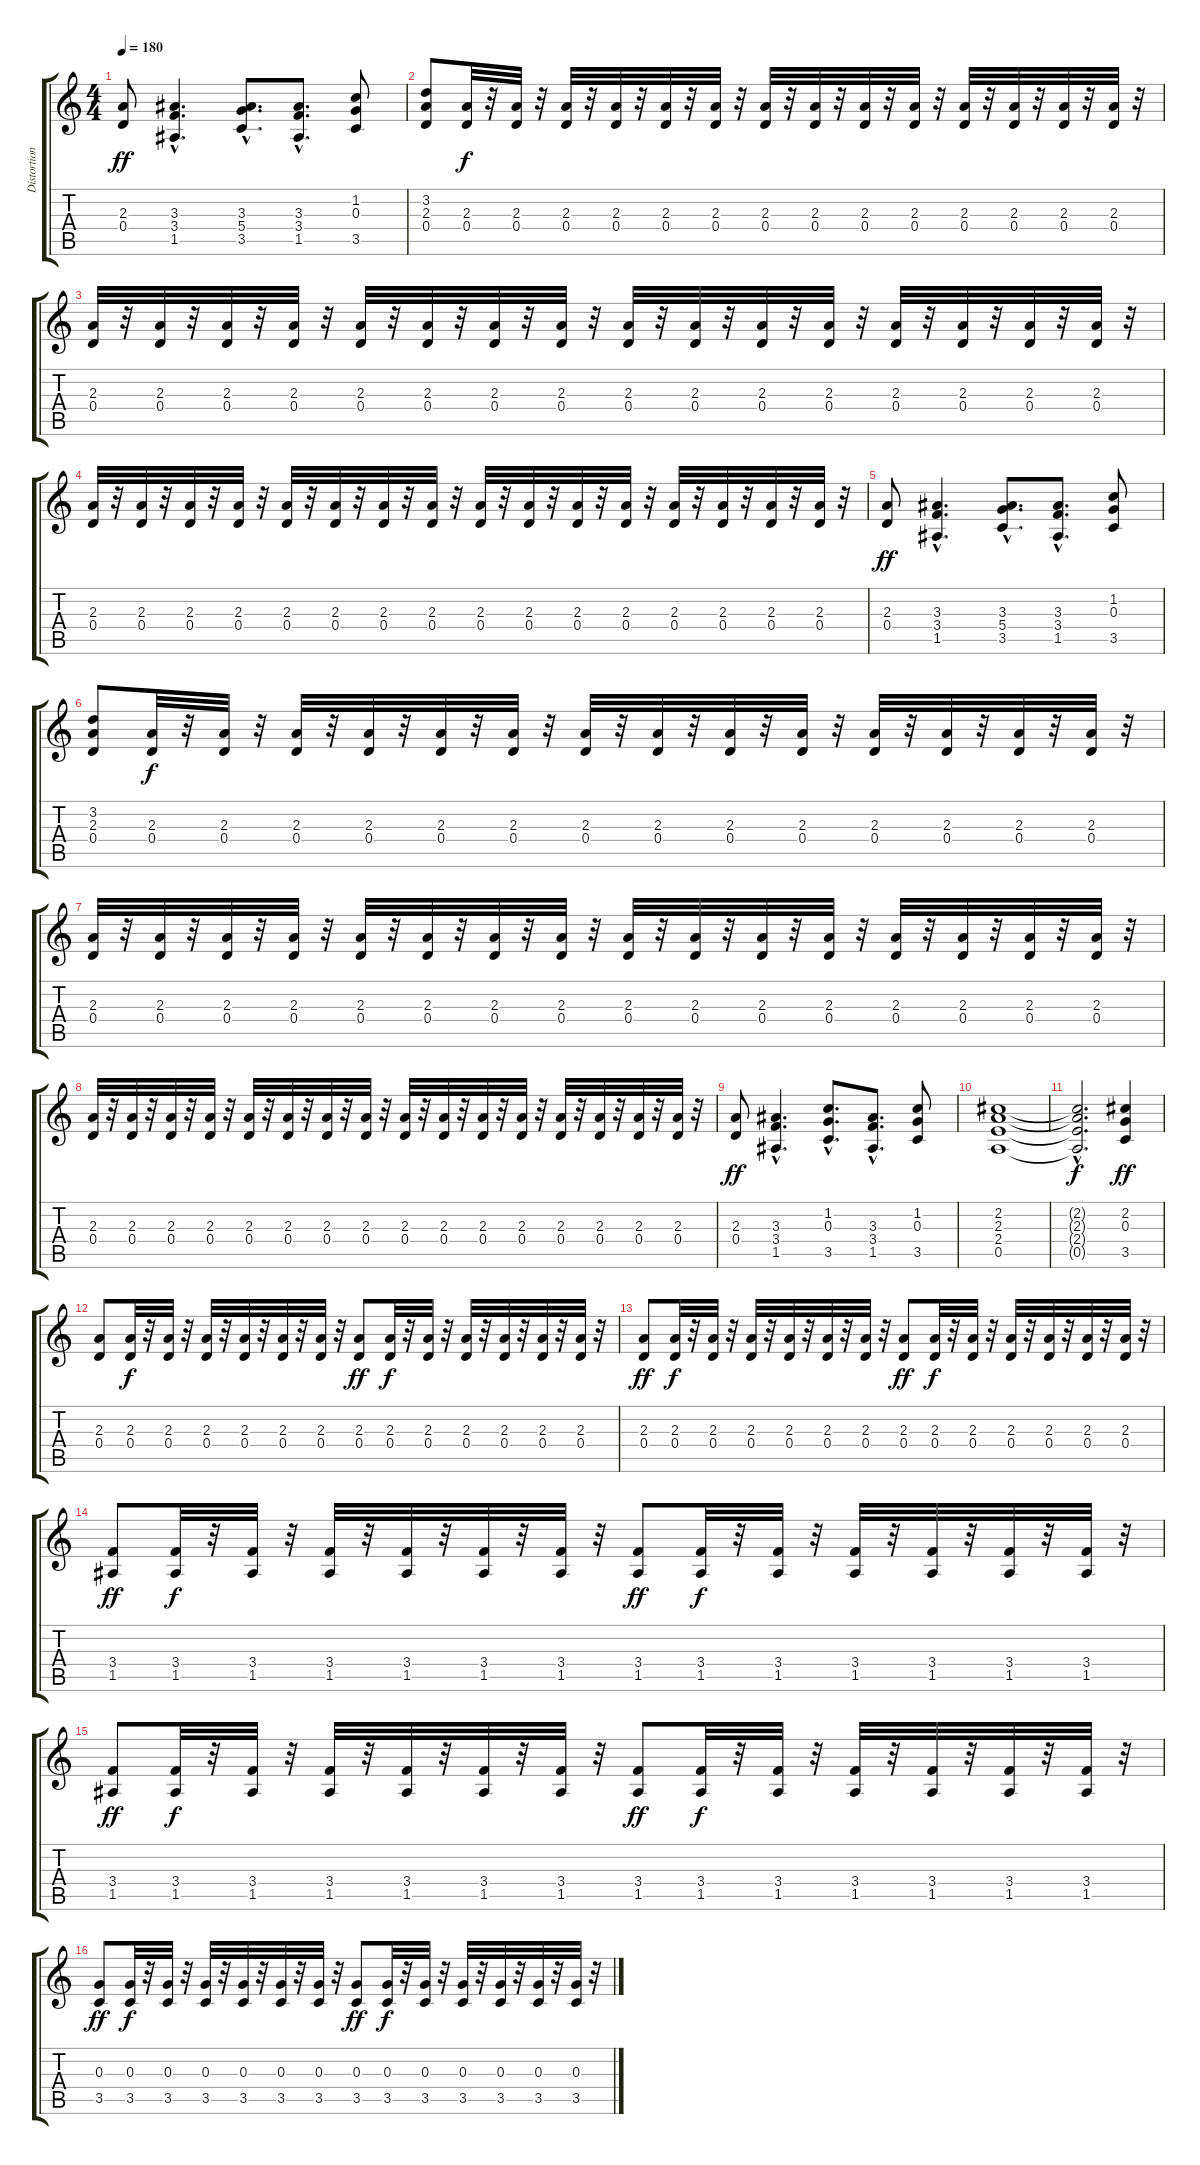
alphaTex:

\track ("Distortion Guitar 2" "Distortion") {instrument distortionguitar}
\staff {score tabs}
\tuning (E4 B3 G3 D3 A2 E2) {hide}
\ts (4 4)
\tempo 180
\clef g2
\ks c
(2.3 0.4).8{dy ff} (3.3{hac} 3.4{hac} 1.5{hac}).4{d} (3.3{hac} 5.4{hac} 3.5{hac}).8{d} (3.3{hac} 3.4{hac} 1.5{hac}).8{d} (1.2 0.3 3.5).8 |
(3.2 2.3 0.4).8 (2.3 0.4).32{dy f} r.32 (2.3 0.4).32 r.32 (2.3 0.4).32 r.32 (2.3 0.4).32 r.32 (2.3 0.4).32 r.32 (2.3 0.4).32 r.32 (2.3 0.4).32 r.32 (2.3 0.4).32 r.32 (2.3 0.4).32 r.32 (2.3 0.4).32 r.32 (2.3 0.4).32 r.32 (2.3 0.4).32 r.32 (2.3 0.4).32 r.32 (2.3 0.4).32 r.32 |
(2.3 0.4).32 r.32 (2.3 0.4).32 r.32 (2.3 0.4).32 r.32 (2.3 0.4).32 r.32 (2.3 0.4).32 r.32 (2.3 0.4).32 r.32 (2.3 0.4).32 r.32 (2.3 0.4).32 r.32 (2.3 0.4).32 r.32 (2.3 0.4).32 r.32 (2.3 0.4).32 r.32 (2.3 0.4).32 r.32 (2.3 0.4).32 r.32 (2.3 0.4).32 r.32 (2.3 0.4).32 r.32 (2.3 0.4).32 r.32 |
(2.3 0.4).32 r.32 (2.3 0.4).32 r.32 (2.3 0.4).32 r.32 (2.3 0.4).32 r.32 (2.3 0.4).32 r.32 (2.3 0.4).32 r.32 (2.3 0.4).32 r.32 (2.3 0.4).32 r.32 (2.3 0.4).32 r.32 (2.3 0.4).32 r.32 (2.3 0.4).32 r.32 (2.3 0.4).32 r.32 (2.3 0.4).32 r.32 (2.3 0.4).32 r.32 (2.3 0.4).32 r.32 (2.3 0.4).32 r.32 |
(2.3 0.4).8{dy ff} (3.3{hac} 3.4{hac} 1.5{hac}).4{d} (3.3{hac} 5.4{hac} 3.5{hac}).8{d} (3.3{hac} 3.4{hac} 1.5{hac}).8{d} (1.2 0.3 3.5).8 |
(3.2 2.3 0.4).8 (2.3 0.4).32{dy f} r.32 (2.3 0.4).32 r.32 (2.3 0.4).32 r.32 (2.3 0.4).32 r.32 (2.3 0.4).32 r.32 (2.3 0.4).32 r.32 (2.3 0.4).32 r.32 (2.3 0.4).32 r.32 (2.3 0.4).32 r.32 (2.3 0.4).32 r.32 (2.3 0.4).32 r.32 (2.3 0.4).32 r.32 (2.3 0.4).32 r.32 (2.3 0.4).32 r.32 |
(2.3 0.4).32 r.32 (2.3 0.4).32 r.32 (2.3 0.4).32 r.32 (2.3 0.4).32 r.32 (2.3 0.4).32 r.32 (2.3 0.4).32 r.32 (2.3 0.4).32 r.32 (2.3 0.4).32 r.32 (2.3 0.4).32 r.32 (2.3 0.4).32 r.32 (2.3 0.4).32 r.32 (2.3 0.4).32 r.32 (2.3 0.4).32 r.32 (2.3 0.4).32 r.32 (2.3 0.4).32 r.32 (2.3 0.4).32 r.32 |
(2.3 0.4).32 r.32 (2.3 0.4).32 r.32 (2.3 0.4).32 r.32 (2.3 0.4).32 r.32 (2.3 0.4).32 r.32 (2.3 0.4).32 r.32 (2.3 0.4).32 r.32 (2.3 0.4).32 r.32 (2.3 0.4).32 r.32 (2.3 0.4).32 r.32 (2.3 0.4).32 r.32 (2.3 0.4).32 r.32 (2.3 0.4).32 r.32 (2.3 0.4).32 r.32 (2.3 0.4).32 r.32 (2.3 0.4).32 r.32 |
(2.3 0.4).8{dy ff} (3.3{hac} 3.4{hac} 1.5{hac}).4{d} (1.2{hac} 0.3{hac} 3.5{hac}).8{d} (3.3{hac} 3.4{hac} 1.5{hac}).8{d} (1.2 0.3 3.5).8 |
(2.2 2.3 2.4 0.5).1 |
(2.2{hac t} 2.3{hac t} 2.4{hac t} 0.5{hac t}).2{d dy f} (2.2 0.3 3.5).4{dy ff} |
(2.3 0.4).8 (2.3 0.4).32{dy f} r.32 (2.3 0.4).32 r.32 (2.3 0.4).32 r.32 (2.3 0.4).32 r.32 (2.3 0.4).32 r.32 (2.3 0.4).32 r.32 (2.3 0.4).8{dy ff} (2.3 0.4).32{dy f} r.32 (2.3 0.4).32 r.32 (2.3 0.4).32 r.32 (2.3 0.4).32 r.32 (2.3 0.4).32 r.32 (2.3 0.4).32 r.32 |
(2.3 0.4).8{dy ff} (2.3 0.4).32{dy f} r.32 (2.3 0.4).32 r.32 (2.3 0.4).32 r.32 (2.3 0.4).32 r.32 (2.3 0.4).32 r.32 (2.3 0.4).32 r.32 (2.3 0.4).8{dy ff} (2.3 0.4).32{dy f} r.32 (2.3 0.4).32 r.32 (2.3 0.4).32 r.32 (2.3 0.4).32 r.32 (2.3 0.4).32 r.32 (2.3 0.4).32 r.32 |
(3.4 1.5).8{dy ff} (3.4 1.5).32{dy f} r.32 (3.4 1.5).32 r.32 (3.4 1.5).32 r.32 (3.4 1.5).32 r.32 (3.4 1.5).32 r.32 (3.4 1.5).32 r.32 (3.4 1.5).8{dy ff} (3.4 1.5).32{dy f} r.32 (3.4 1.5).32 r.32 (3.4 1.5).32 r.32 (3.4 1.5).32 r.32 (3.4 1.5).32 r.32 (3.4 1.5).32 r.32 |
(3.4 1.5).8{dy ff} (3.4 1.5).32{dy f} r.32 (3.4 1.5).32 r.32 (3.4 1.5).32 r.32 (3.4 1.5).32 r.32 (3.4 1.5).32 r.32 (3.4 1.5).32 r.32 (3.4 1.5).8{dy ff} (3.4 1.5).32{dy f} r.32 (3.4 1.5).32 r.32 (3.4 1.5).32 r.32 (3.4 1.5).32 r.32 (3.4 1.5).32 r.32 (3.4 1.5).32 r.32 |
(0.3 3.5).8{dy ff} (0.3 3.5).32{dy f} r.32 (0.3 3.5).32 r.32 (0.3 3.5).32 r.32 (0.3 3.5).32 r.32 (0.3 3.5).32 r.32 (0.3 3.5).32 r.32 (0.3 3.5).8{dy ff} (0.3 3.5).32{dy f} r.32 (0.3 3.5).32 r.32 (0.3 3.5).32 r.32 (0.3 3.5).32 r.32 (0.3 3.5).32 r.32 (0.3 3.5).32 r.32
